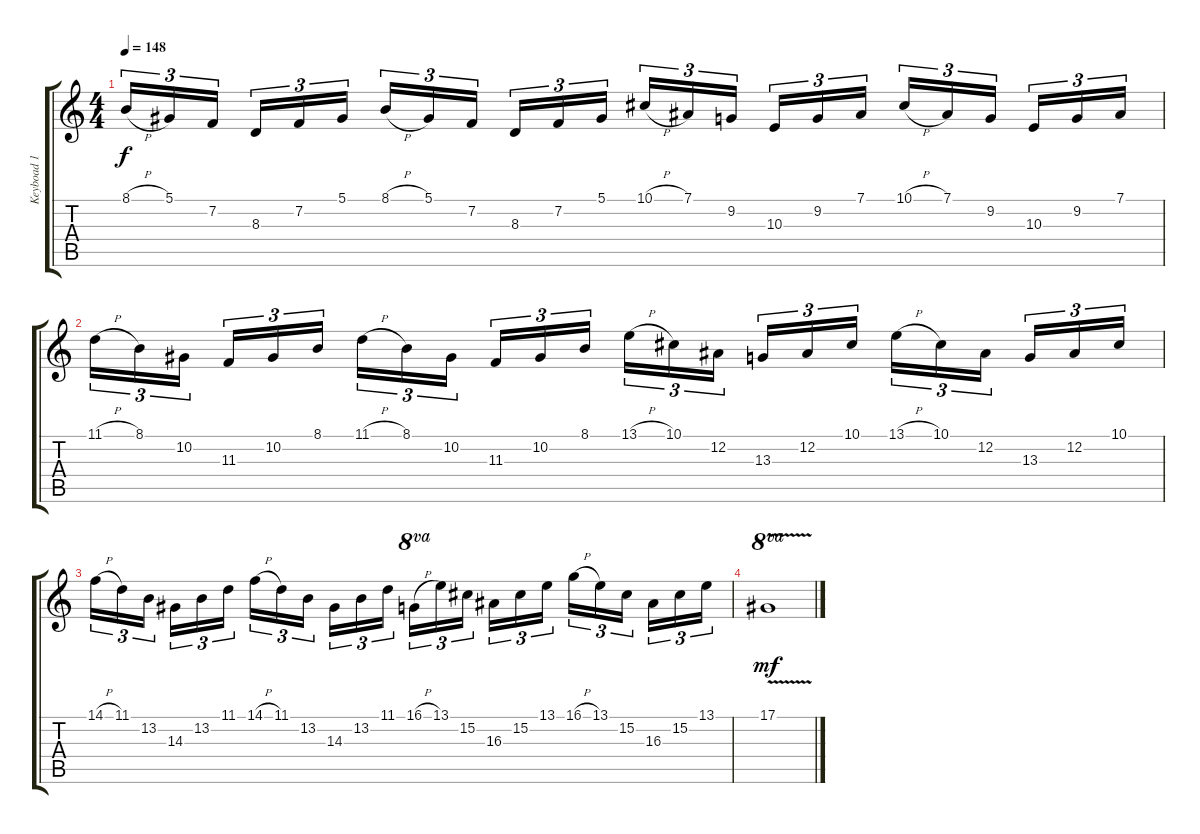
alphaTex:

\track ("Keyboad 1" "Keyboad 1") {instrument choiraahs}
\staff {score tabs}
\tuning (Eb4 Bb3 Gb3 Db3 Ab2 Eb2) {hide}
\ts (4 4)
\tempo 148
\clef g2
\ks c
8.1{h}.16{tu (3 2) dy f} 5.1.16{tu (3 2)} 7.2.16{tu (3 2) beam splitsecondary} 8.3.16{tu (3 2)} 7.2.16{tu (3 2)} 5.1.16{tu (3 2)} 8.1{h}.16{tu (3 2)} 5.1.16{tu (3 2)} 7.2.16{tu (3 2) beam splitsecondary} 8.3.16{tu (3 2)} 7.2.16{tu (3 2)} 5.1.16{tu (3 2)} 10.1{h}.16{tu (3 2)} 7.1.16{tu (3 2)} 9.2.16{tu (3 2) beam splitsecondary} 10.3.16{tu (3 2)} 9.2.16{tu (3 2)} 7.1.16{tu (3 2)} 10.1{h}.16{tu (3 2)} 7.1.16{tu (3 2)} 9.2.16{tu (3 2) beam splitsecondary} 10.3.16{tu (3 2)} 9.2.16{tu (3 2)} 7.1.16{tu (3 2)} |
11.1{h}.16{tu (3 2)} 8.1.16{tu (3 2)} 10.2.16{tu (3 2) beam splitsecondary} 11.3.16{tu (3 2)} 10.2.16{tu (3 2)} 8.1.16{tu (3 2)} 11.1{h}.16{tu (3 2)} 8.1.16{tu (3 2)} 10.2.16{tu (3 2) beam splitsecondary} 11.3.16{tu (3 2)} 10.2.16{tu (3 2)} 8.1.16{tu (3 2)} 13.1{h}.16{tu (3 2)} 10.1.16{tu (3 2)} 12.2.16{tu (3 2) beam splitsecondary} 13.3.16{tu (3 2)} 12.2.16{tu (3 2)} 10.1.16{tu (3 2)} 13.1{h}.16{tu (3 2)} 10.1.16{tu (3 2)} 12.2.16{tu (3 2) beam splitsecondary} 13.3.16{tu (3 2)} 12.2.16{tu (3 2)} 10.1.16{tu (3 2)} |
14.1{h}.16{tu (3 2)} 11.1.16{tu (3 2)} 13.2.16{tu (3 2) beam splitsecondary} 14.3.16{tu (3 2)} 13.2.16{tu (3 2)} 11.1.16{tu (3 2)} 14.1{h}.16{tu (3 2)} 11.1.16{tu (3 2)} 13.2.16{tu (3 2) beam splitsecondary} 14.3.16{tu (3 2)} 13.2.16{tu (3 2)} 11.1.16{tu (3 2)} 16.1{h}.16{tu (3 2) ot 8va} 13.1.16{tu (3 2)} 15.2.16{tu (3 2) beam splitsecondary} 16.3.16{tu (3 2)} 15.2.16{tu (3 2)} 13.1.16{tu (3 2)} 16.1{h}.16{tu (3 2)} 13.1.16{tu (3 2)} 15.2.16{tu (3 2) beam splitsecondary} 16.3.16{tu (3 2)} 15.2.16{tu (3 2)} 13.1.16{tu (3 2)} |
17.1{v}.1{ot 8va dy mf}
